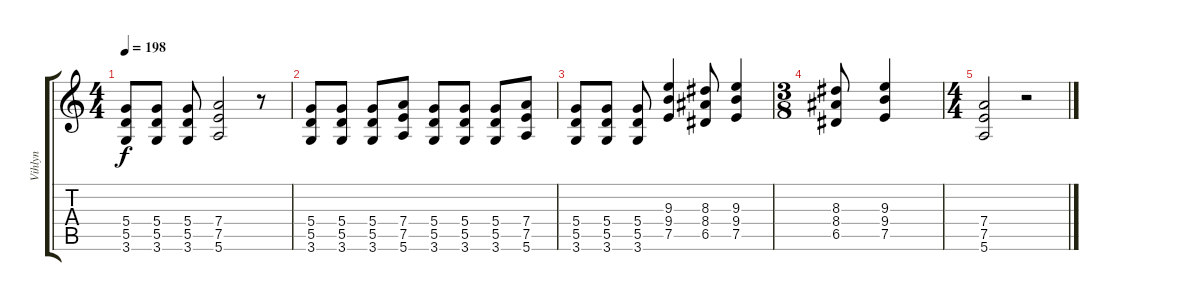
\track ("Vihlyn" "Vihlyn") {instrument distortionguitar}
\staff {score tabs}
\tuning (E4 B3 G3 D3 A2 E2) {hide}
\ts (4 4)
\tempo 198
\clef g2
\ks c
(5.4 5.5 3.6).8{dy f} (5.4 5.5 3.6).8 (5.4 5.5 3.6).8 (7.4 7.5 5.6).2 r.8 |
(5.4 5.5 3.6).8 (5.4 5.5 3.6).8 (5.4 5.5 3.6).8 (7.4 7.5 5.6).8 (5.4 5.5 3.6).8 (5.4 5.5 3.6).8 (5.4 5.5 3.6).8 (7.4 7.5 5.6).8 |
(5.4 5.5 3.6).8 (5.4 5.5 3.6).8 (5.4 5.5 3.6).8 (9.3 9.4 7.5).4 (8.3 8.4 6.5).8 (9.3 9.4 7.5).4 |
\ts (3 8)
(8.3 8.4 6.5).8 (9.3 9.4 7.5).4 |
\ts (4 4)
(7.4 7.5 5.6).2 r.2
